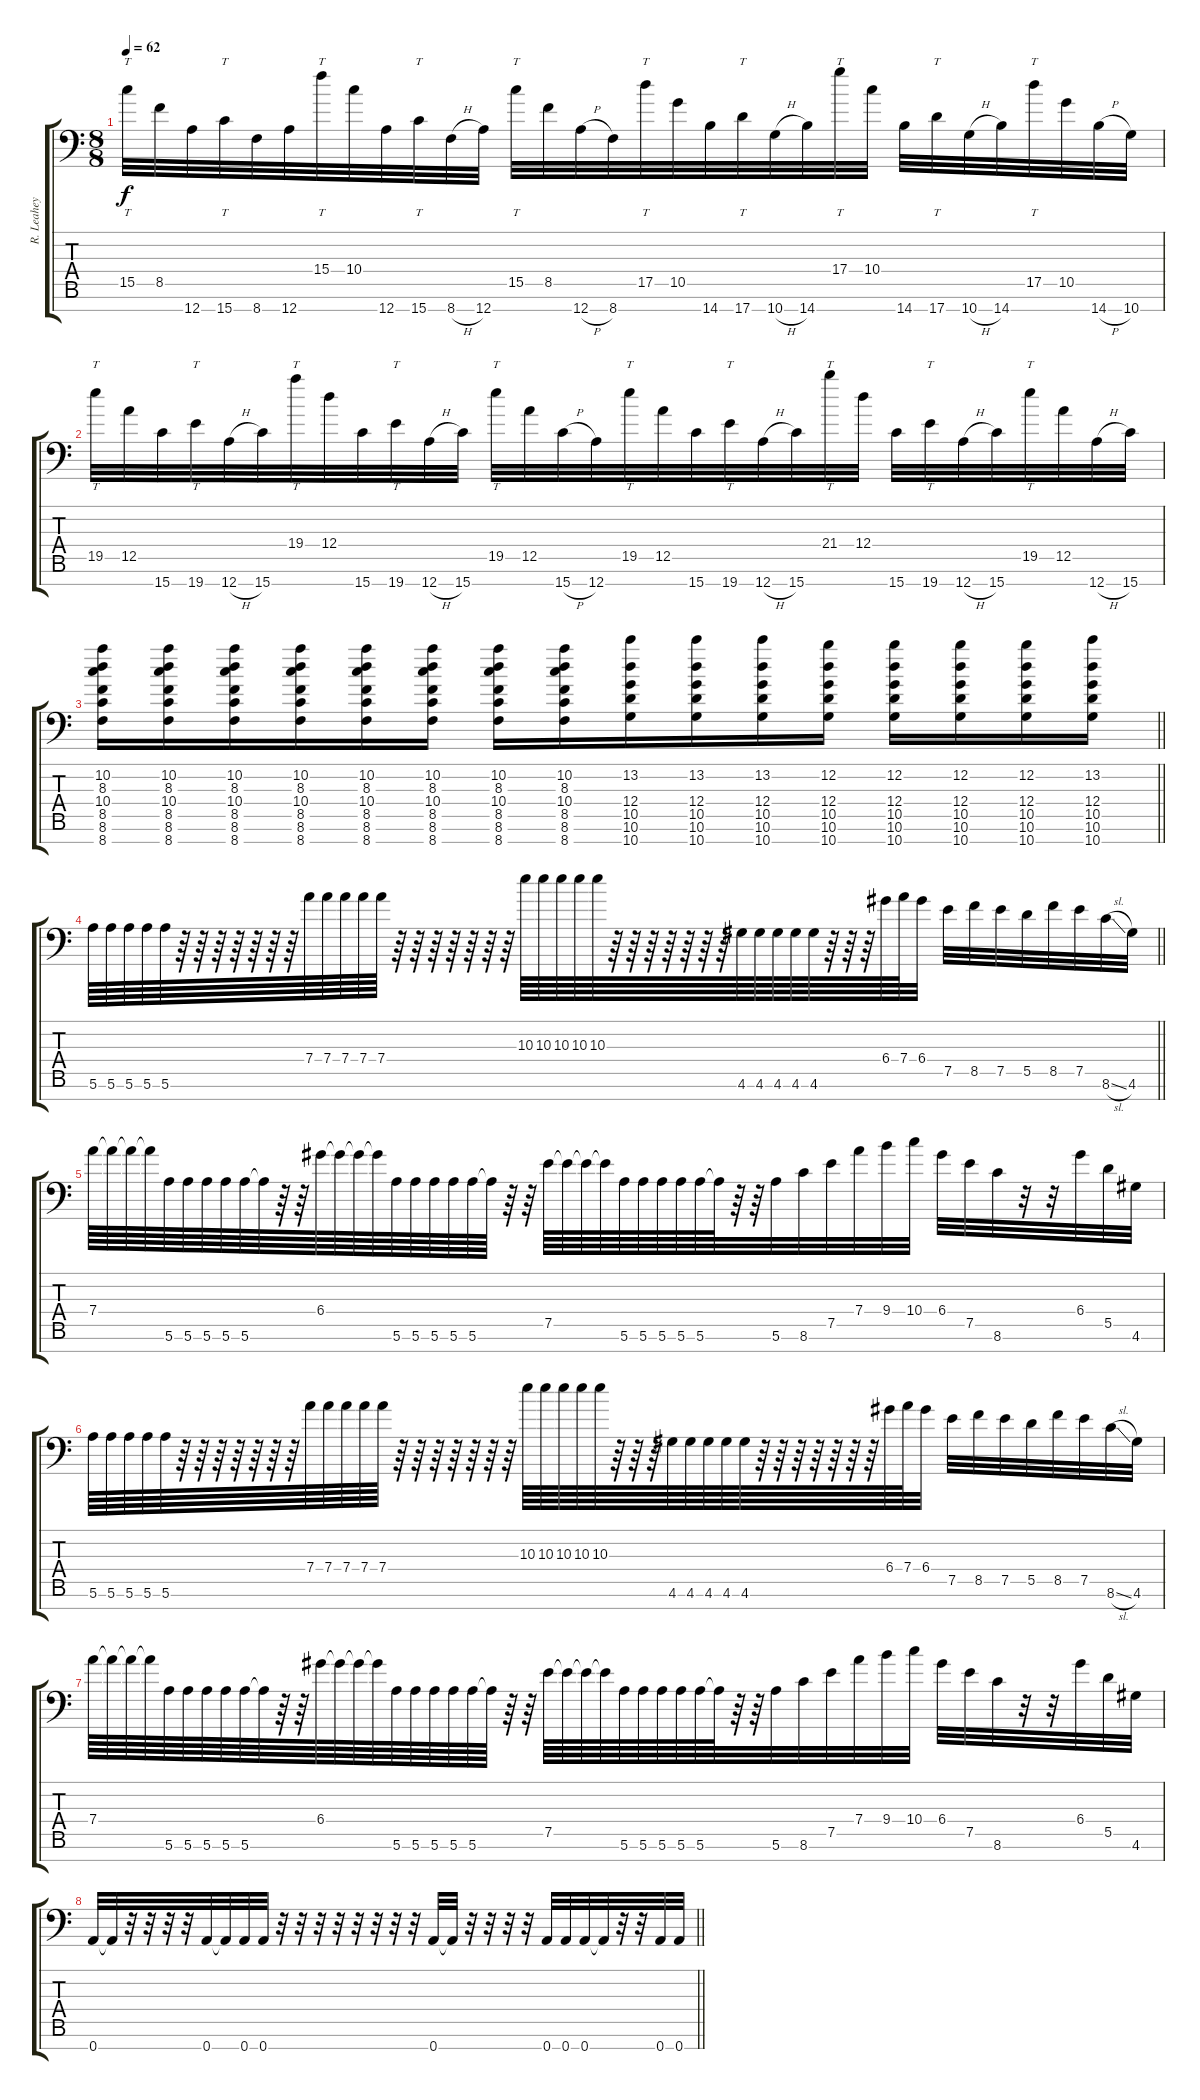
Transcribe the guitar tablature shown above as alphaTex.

\track ("R. Leahey" "R. Leahey") {instrument distortionguitar}
\staff {score tabs}
\tuning (E4 B3 Gb3 D3 A2 E2 A1) {hide}
\ts (8 8)
\tempo 62
\clef f4
\ks aminor
15.5.32{tt dy f} 8.5.32 12.7.32 15.7.32{tt} 8.7.32 12.7.32 15.4.32{tt} 10.4.32 12.7.32 15.7.32{tt} 8.7{h}.32 12.7.32 15.5.32{tt} 8.5.32 12.7{h}.32 8.7.32 17.5.32{tt} 10.5.32 14.7.32 17.7.32{tt} 10.7{h}.32 14.7.32 17.4.32{tt} 10.4.32 14.7.32 17.7.32{tt} 10.7{h}.32 14.7.32 17.5.32{tt} 10.5.32 14.7{h}.32 10.7.32 |
19.5.32{tt} 12.5.32 15.7.32 19.7.32{tt} 12.7{h}.32 15.7.32 19.4.32{tt} 12.4.32 15.7.32 19.7.32{tt} 12.7{h}.32 15.7.32 19.5.32{tt} 12.5.32 15.7{h}.32 12.7.32 19.5.32{tt} 12.5.32 15.7.32 19.7.32{tt} 12.7{h}.32 15.7.32 21.4.32{tt} 12.4.32 15.7.32 19.7.32{tt} 12.7{h}.32 15.7.32 19.5.32{tt} 12.5.32 12.7{h}.32 15.7.32 |
\barLineRight lightlight
(10.2 8.3 10.4 8.5 8.6 8.7).16 (10.2 8.3 10.4 8.5 8.6 8.7).16 (10.2 8.3 10.4 8.5 8.6 8.7).16 (10.2 8.3 10.4 8.5 8.6 8.7).16 (10.2 8.3 10.4 8.5 8.6 8.7).16 (10.2 8.3 10.4 8.5 8.6 8.7).16 (10.2 8.3 10.4 8.5 8.6 8.7).16 (10.2 8.3 10.4 8.5 8.6 8.7).16 (13.2 12.4 10.5 10.6 10.7).16 (13.2 12.4 10.5 10.6 10.7).16 (13.2 12.4 10.5 10.6 10.7).16 (12.2 12.4 10.5 10.6 10.7).16 (12.2 12.4 10.5 10.6 10.7).16 (12.2 12.4 10.5 10.6 10.7).16 (12.2 12.4 10.5 10.6 10.7).16 (13.2 12.4 10.5 10.6 10.7).16 |
\barLineRight lightlight
5.6.64 5.6.64 5.6.64 5.6.64 5.6.64 r.64 r.64 r.64 r.64 r.64 r.64 r.64 7.4.64 7.4.64 7.4.64 7.4.64 7.4.64 r.64 r.64 r.64 r.64 r.64 r.64 r.64 10.3.64 10.3.64 10.3.64 10.3.64 10.3.64 r.64 r.64 r.64 r.64 r.64 r.64 r.64 4.6.64 4.6.64 4.6.64 4.6.64 4.6.64 r.64 r.64 r.64 6.4.64 7.4.64 6.4.32 7.5.32 8.5.32 7.5.32 5.5.32 8.5.32 7.5.32 8.6{sl}.32 4.6.32 |
7.4.64 7.4{t}.64 7.4{t}.64 7.4{t}.64 5.6.64 5.6.64 5.6.64 5.6.64 5.6.64 5.6{t}.64 r.64 r.64 6.4.64 6.4{t}.64 6.4{t}.64 6.4{t}.64 5.6.64 5.6.64 5.6.64 5.6.64 5.6.64 5.6{t}.64 r.64 r.64 7.5.64 7.5{t}.64 7.5{t}.64 7.5{t}.64 5.6.64 5.6.64 5.6.64 5.6.64 5.6.64 5.6{t}.64 r.64 r.64 5.6.32 8.6.32 7.5.32 7.4.32 9.4.32 10.4.32 6.4.32 7.5.32 8.6.32 r.32 r.32 6.4.32 5.5.32 4.6.32 |
5.6.64 5.6.64 5.6.64 5.6.64 5.6.64 r.64 r.64 r.64 r.64 r.64 r.64 r.64 7.4.64 7.4.64 7.4.64 7.4.64 7.4.64 r.64 r.64 r.64 r.64 r.64 r.64 r.64 10.3.64 10.3.64 10.3.64 10.3.64 10.3.64 r.64 r.64 r.64 4.6.64 4.6.64 4.6.64 4.6.64 4.6.64 r.64 r.64 r.64 r.64 r.64 r.64 r.64 6.4.64 7.4.64 6.4.32 7.5.32 8.5.32 7.5.32 5.5.32 8.5.32 7.5.32 8.6{sl}.32 4.6.32 |
7.4.64 7.4{t}.64 7.4{t}.64 7.4{t}.64 5.6.64 5.6.64 5.6.64 5.6.64 5.6.64 5.6{t}.64 r.64 r.64 6.4.64 6.4{t}.64 6.4{t}.64 6.4{t}.64 5.6.64 5.6.64 5.6.64 5.6.64 5.6.64 5.6{t}.64 r.64 r.64 7.5.64 7.5{t}.64 7.5{t}.64 7.5{t}.64 5.6.64 5.6.64 5.6.64 5.6.64 5.6.64 5.6{t}.64 r.64 r.64 5.6.32 8.6.32 7.5.32 7.4.32 9.4.32 10.4.32 6.4.32 7.5.32 8.6.32 r.32 r.32 6.4.32 5.5.32 4.6.32 |
\barLineRight lightlight
0.7.32 0.7{t}.32 r.32 r.32 r.32 r.32 0.7.32 0.7{t}.32 0.7.32 0.7.32 r.32 r.32 r.32 r.32 r.32 r.32 r.32 r.32 0.7.32 0.7{t}.32 r.32 r.32 r.32 r.32 0.7.32 0.7.32 0.7.32 0.7{t}.32 r.32 r.32 0.7.32 0.7.32
